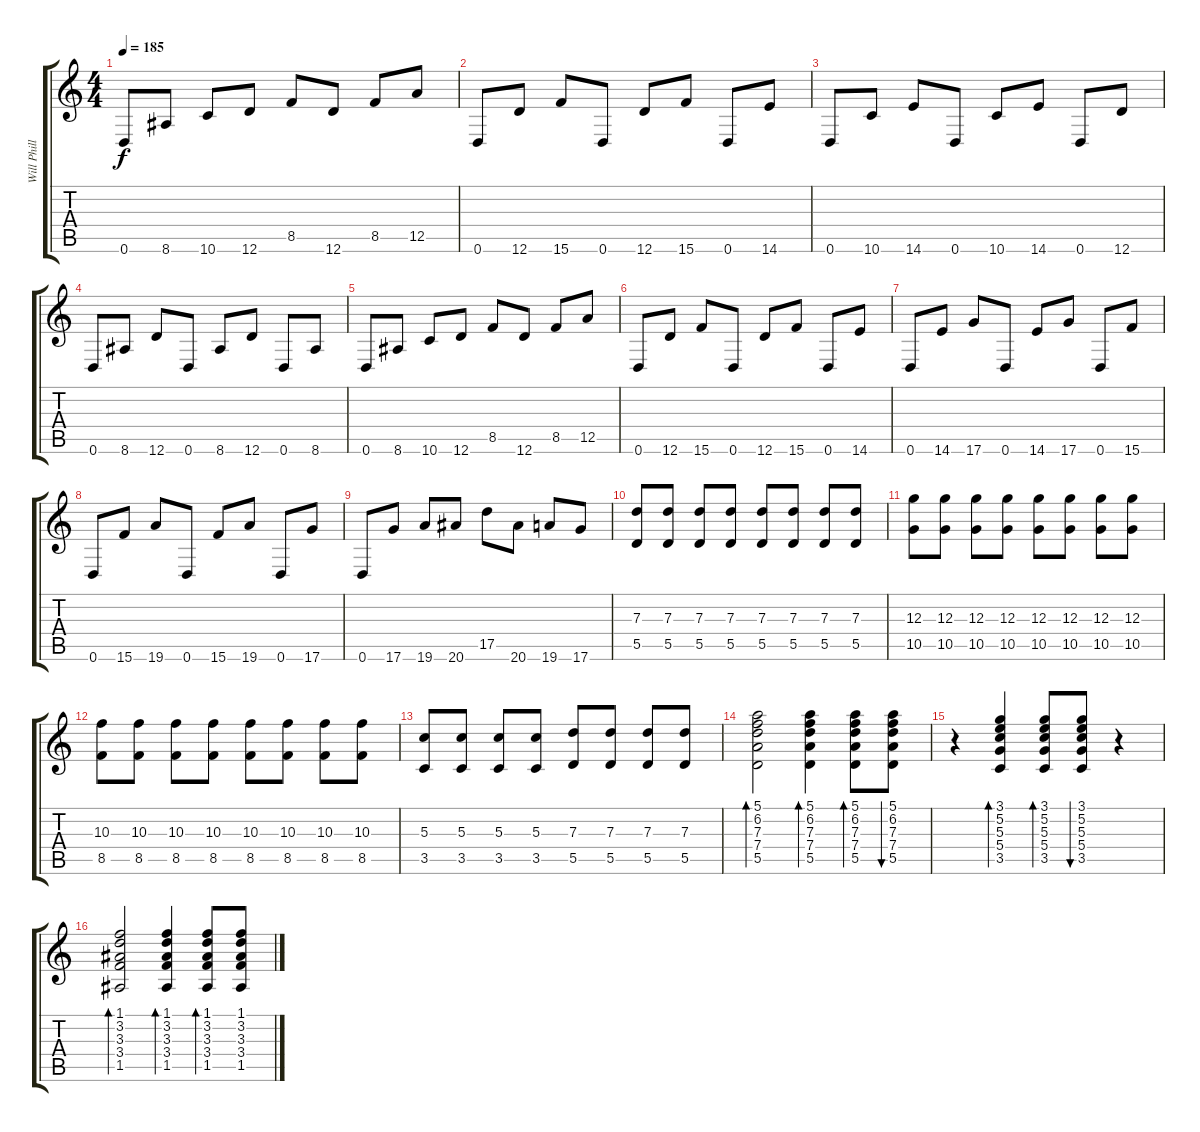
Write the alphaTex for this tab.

\track ("Will Phillipson (Guitar)" "Will Phill") {instrument distortionguitar}
\staff {score tabs}
\tuning (E4 B3 G3 D3 A2 D2) {hide}
\ts (4 4)
\tempo 185
\clef g2
\ks c
0.6.8{dy f} 8.6.8 10.6.8 12.6.8 8.5.8 12.6.8 8.5.8 12.5.8 |
0.6.8 12.6.8 15.6.8 0.6.8 12.6.8 15.6.8 0.6.8 14.6.8 |
0.6.8 10.6.8 14.6.8 0.6.8 10.6.8 14.6.8 0.6.8 12.6.8 |
0.6.8 8.6.8 12.6.8 0.6.8 8.6.8 12.6.8 0.6.8 8.6.8 |
0.6.8 8.6.8 10.6.8 12.6.8 8.5.8 12.6.8 8.5.8 12.5.8 |
0.6.8 12.6.8 15.6.8 0.6.8 12.6.8 15.6.8 0.6.8 14.6.8 |
0.6.8 14.6.8 17.6.8 0.6.8 14.6.8 17.6.8 0.6.8 15.6.8 |
0.6.8 15.6.8 19.6.8 0.6.8 15.6.8 19.6.8 0.6.8 17.6.8 |
0.6.8 17.6.8 19.6.8 20.6.8 17.5.8 20.6.8 19.6.8 17.6.8 |
(7.3 5.5).8 (7.3 5.5).8 (7.3 5.5).8 (7.3 5.5).8 (7.3 5.5).8 (7.3 5.5).8 (7.3 5.5).8 (7.3 5.5).8 |
(12.3 10.5).8 (12.3 10.5).8 (12.3 10.5).8 (12.3 10.5).8 (12.3 10.5).8 (12.3 10.5).8 (12.3 10.5).8 (12.3 10.5).8 |
(10.3 8.5).8 (10.3 8.5).8 (10.3 8.5).8 (10.3 8.5).8 (10.3 8.5).8 (10.3 8.5).8 (10.3 8.5).8 (10.3 8.5).8 |
(5.3 3.5).8 (5.3 3.5).8 (5.3 3.5).8 (5.3 3.5).8 (7.3 5.5).8 (7.3 5.5).8 (7.3 5.5).8 (7.3 5.5).8 |
(5.1 6.2 7.3 7.4 5.5).2{bd 60 instrument electricguitarclean} (5.1 6.2 7.3 7.4 5.5).4{bd 60} (5.1 6.2 7.3 7.4 5.5).8{bd 60} (5.1 6.2 7.3 7.4 5.5).8{bu 60} |
r.4 (3.1 5.2 5.3 5.4 3.5).4{bd 60} (3.1 5.2 5.3 5.4 3.5).8{bd 60} (3.1 5.2 5.3 5.4 3.5).8{bu 60} r.4 |
(1.1 3.2 3.3 3.4 1.5).2{bd 60} (1.1 3.2 3.3 3.4 1.5).4{bd 60} (1.1 3.2 3.3 3.4 1.5).8{bd 60} (1.1 3.2 3.3 3.4 1.5).8
